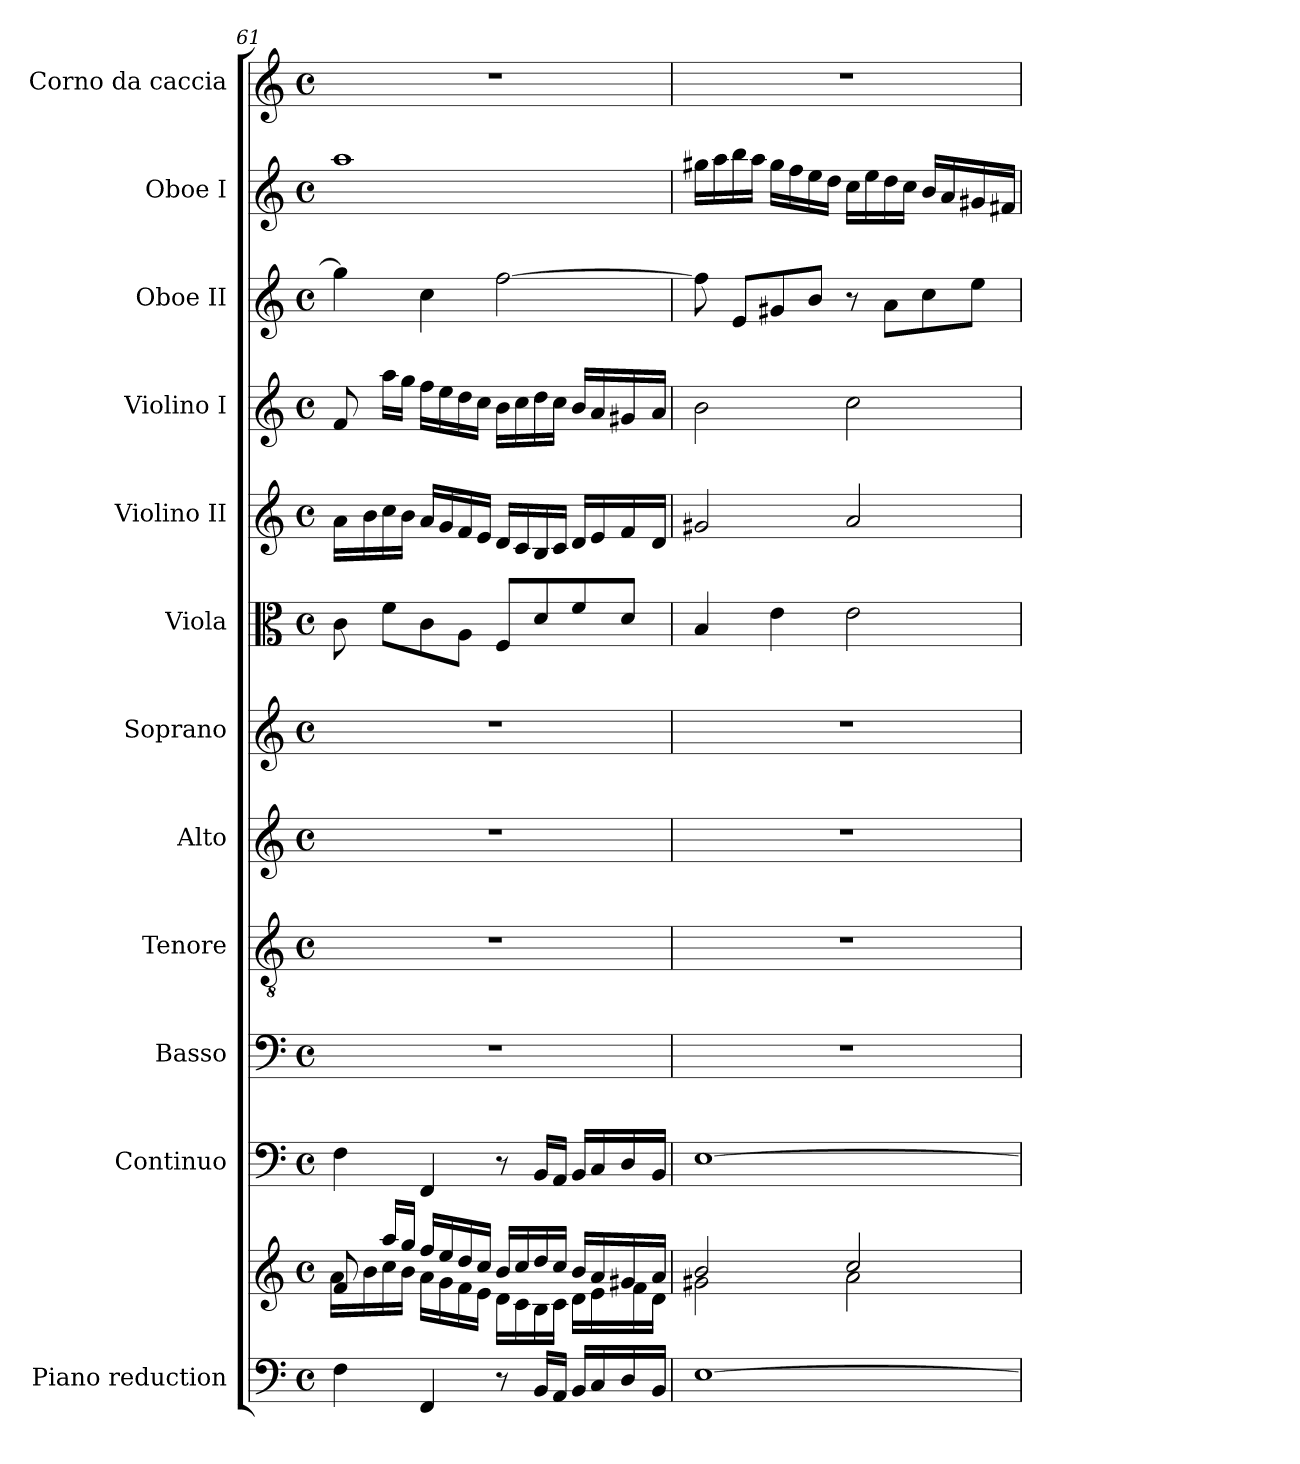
**kern	**kern	**kern	**kern	**kern	**kern	**kern	**kern	**kern	**kern	**kern	**kern	**kern
*part12	*part12	*part11	*part10	*part9	*part8	*part7	*part6	*part5	*part4	*part3	*part2	*part1
*staff13	*staff12	*staff11	*staff10	*staff9	*staff8	*staff7	*staff6	*staff5	*staff4	*staff3	*staff2	*staff1
*I"Piano reduction	*	*I"Continuo	*I"Basso	*I"Tenore	*I"Alto	*I"Soprano	*I"Viola	*I"Violino II	*I"Violino I	*I"Oboe II	*I"Oboe I	*I"Corno da caccia
*I'Pno	*	*	*	*	*	*	*I'Vla	*I'Vln	*I'Vln	*I'Ob	*I'Ob	*
*clefF4	*clefG2	*clefF4	*clefF4	*clefGv2	*clefG2	*clefG2	*clefC3	*clefG2	*clefG2	*clefG2	*clefG2	*clefG2
*	*	*	*	*	*	*	*	*	*	*	*	*ITrd7c12
*k[]	*k[]	*k[]	*k[]	*k[]	*k[]	*k[]	*k[]	*k[]	*k[]	*k[]	*k[]	*k[]
*M4/4	*M4/4	*M4/4	*M4/4	*M4/4	*M4/4	*M4/4	*M4/4	*M4/4	*M4/4	*M4/4	*M4/4	*M4/4
*met(c)	*met(c)	*met(c)	*met(c)	*met(c)	*met(c)	*met(c)	*met(c)	*met(c)	*met(c)	*met(c)	*met(c)	*met(c)
=61	=61	=61	=61	=61	=61	=61	=61	=61	=61	=61	=61	=61
*	*^	*	*	*	*	*	*	*	*	*	*	*
4F\	8f/	16a\LL	4F\	1r	1r	1r	1r	8c\	16a\LL	8f/	4gg\]	1aa	1r
.	.	16b\	.	.	.	.	.	.	16b\	.	.	.	.
.	16aa/LL	16cc\	.	.	.	.	.	8f\L	16cc\	16aa\LL	.	.	.
.	16gg/JJ	16b\JJ	.	.	.	.	.	.	16b\JJ	16gg\JJ	.	.	.
4FF/	16ff/LL	16a\LL	4FF/	.	.	.	.	8c\	16a/LL	16ff\LL	4cc\	.	.
.	16ee/	16g\	.	.	.	.	.	.	16g/	16ee\	.	.	.
.	16dd/	16f\	.	.	.	.	.	8A\J	16f/	16dd\	.	.	.
.	16cc/JJ	16e\JJ	.	.	.	.	.	.	16e/JJ	16cc\JJ	.	.	.
8r	16b/LL	16d\LL	8r	.	.	.	.	8F/L	16d/LL	16b\LL	[2ff\	.	.
.	16cc/	16c\	.	.	.	.	.	.	16c/	16cc\	.	.	.
16BB/LL	16dd/	16B\	16BB/LL	.	.	.	.	8d/	16B/	16dd\	.	.	.
16AA/JJ	16cc/JJ	16c\JJ	16AA/JJ	.	.	.	.	.	16c/JJ	16cc\JJ	.	.	.
16BB/LL	16b/LL	16d\LL	16BB/LL	.	.	.	.	8f/	16d/LL	16b/LL	.	.	.
16C/	16a/	16e\	16C/	.	.	.	.	.	16e/	16a/	.	.	.
16D/	16g#X/	16f\	16D/	.	.	.	.	8d/J	16f/	16g#X/	.	.	.
16BB/JJ	16a/JJ	16d\JJ	16BB/JJ	.	.	.	.	.	16d/JJ	16a/JJ	.	.	.
=62	=62	=62	=62	=62	=62	=62	=62	=62	=62	=62	=62	=62	=62
[1E	2b/	2g#X\	[1E	1r	1r	1r	1r	4B/	2g#X/	2b\	8ff\]	16gg#X\LL	1r
.	.	.	.	.	.	.	.	.	.	.	.	16aa\	.
.	.	.	.	.	.	.	.	.	.	.	8e/L	16bb\	.
.	.	.	.	.	.	.	.	.	.	.	.	16aa\JJ	.
.	.	.	.	.	.	.	.	4e\	.	.	8g#X/	16gg#\LL	.
.	.	.	.	.	.	.	.	.	.	.	.	16ff\	.
.	.	.	.	.	.	.	.	.	.	.	8b/J	16ee\	.
.	.	.	.	.	.	.	.	.	.	.	.	16dd\JJ	.
.	2cc/	2a\	.	.	.	.	.	2e\	2a/	2cc\	8r	16cc\LL	.
.	.	.	.	.	.	.	.	.	.	.	.	16ee\	.
.	.	.	.	.	.	.	.	.	.	.	8a\L	16dd\	.
.	.	.	.	.	.	.	.	.	.	.	.	16cc\JJ	.
.	.	.	.	.	.	.	.	.	.	.	8cc\	16b/LL	.
.	.	.	.	.	.	.	.	.	.	.	.	16a/	.
.	.	.	.	.	.	.	.	.	.	.	8ee\J	16g#X/	.
.	.	.	.	.	.	.	.	.	.	.	.	16f#X/JJ	.
*	*v	*v	*	*	*	*	*	*	*	*	*	*	*
=	=	=	=	=	=	=	=	=	=	=	=	=
*-	*-	*-	*-	*-	*-	*-	*-	*-	*-	*-	*-	*-
